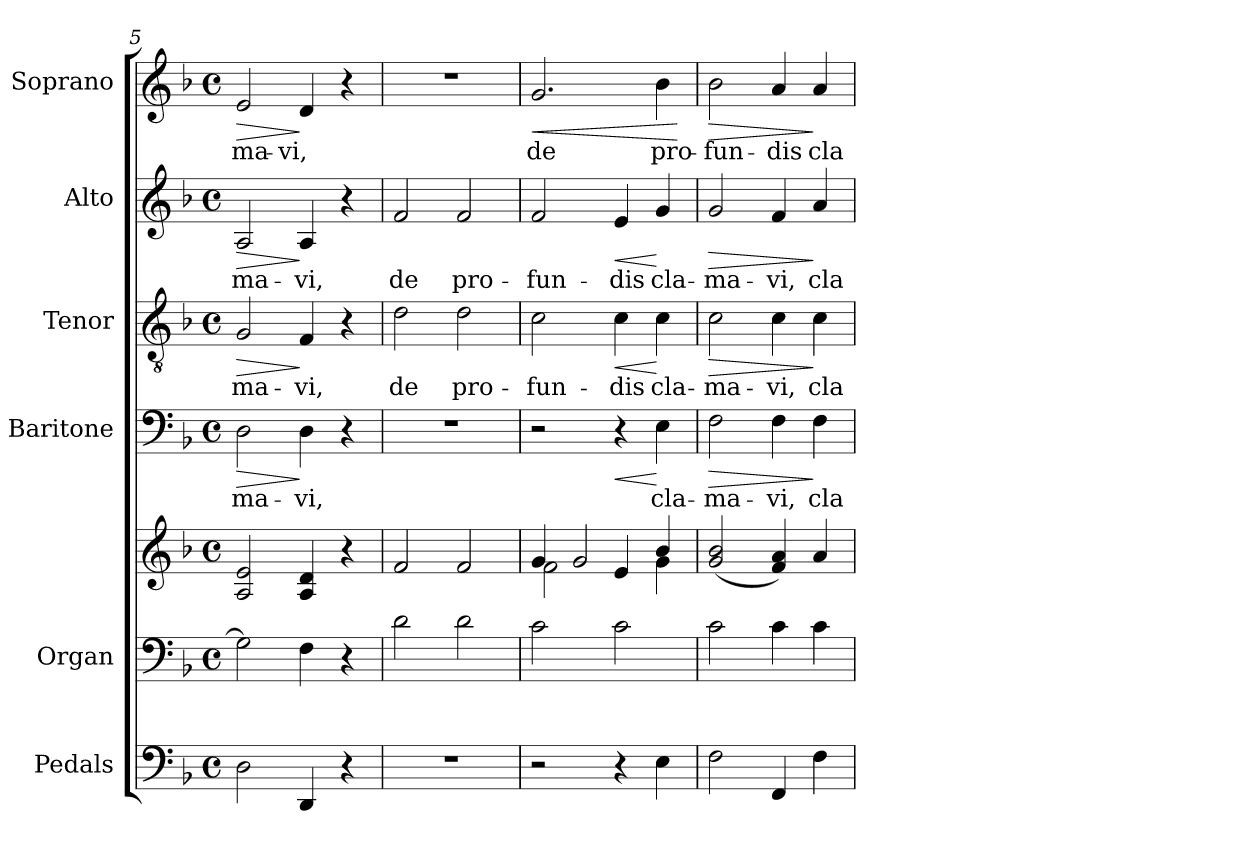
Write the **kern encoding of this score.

**kern	**kern	**kern	**kern	**text	**dynam	**kern	**text	**dynam	**kern	**text	**dynam	**kern	**text	**dynam
*part6	*part5	*part5	*part4	*part4	*part4	*part3	*part3	*part3	*part2	*part2	*part2	*part1	*part1	*part1
*staff7	*staff6	*staff5	*staff4	*staff4	*staff4	*staff3	*staff3	*staff3	*staff2	*staff2	*staff2	*staff1	*staff1	*staff1
*I"Pedals	*I"Organ	*	*I"Baritone	*	*	*I"Tenor	*	*	*I"Alto	*	*	*I"Soprano	*	*
*I'Ped.	*I'Org.	*	*I'Bar.	*	*	*I'T.	*	*	*I'A.	*	*	*I'S.	*	*
*clefF4	*clefF4	*clefG2	*clefF4	*	*	*clefGv2	*	*	*clefG2	*	*	*clefG2	*	*
*	*	*	*	*	*	*ITrd7c12	*	*	*	*	*	*	*	*
*k[b-]	*k[b-]	*k[b-]	*k[b-]	*	*	*k[b-]	*	*	*k[b-]	*	*	*k[b-]	*	*
*F:	*F:	*F:	*F:	*	*	*F:	*	*	*F:	*	*	*F:	*	*
*M4/4	*M4/4	*M4/4	*M4/4	*	*	*M4/4	*	*	*M4/4	*	*	*M4/4	*	*
*met(c)	*met(c)	*met(c)	*met(c)	*	*	*met(c)	*	*	*met(c)	*	*	*met(c)	*	*
=5	=5	=5	=5	=5	=5	=5	=5	=5	=5	=5	=5	=5	=5	=5
!	!	!	!	!LO:LY:b:color=#000000	!LO:HP:b	!	!	!	!	!	!	!	!	!
!	!	!	!	!	!	!	!LO:LY:b:color=#000000	!LO:HP:b	!	!	!	!	!	!
!	!	!	!	!	!	!	!	!	!	!LO:LY:b:color=#000000	!LO:HP:b	!	!	!
!	!	!	!	!	!	!	!	!	!	!	!	!	!LO:LY:b:color=#000000	!LO:HP:b
2Di\	2Gi\]	2Ai/ 2ei	2Di\	-ma-	>	2GGi/	-ma-	>	2Ai/	-ma-	>	2ei/	-ma-	>
!	!	!	!	!LO:LY:b:color=#000000	!	!	!	!	!	!	!	!	!	!
!	!	!	!	!	!	!	!LO:LY:b:color=#000000	!	!	!	!	!	!	!
!	!	!	!	!	!	!	!	!	!	!LO:LY:b:color=#000000	!	!	!	!
!	!	!	!	!	!	!	!	!	!	!	!	!	!LO:LY:b:color=#000000	!
4DDi/	4Fi\	4Ai/ 4di	4Di\	-vi,	]	4FFi/	-vi,	]	4Ai/	-vi,	]	4di/	-vi,	]
4r	4r	4r	4r	.	.	4r	.	.	4r	.	.	4r	.	.
=6	=6	=6	=6	=6	=6	=6	=6	=6	=6	=6	=6	=6	=6	=6
!	!	!	!	!	!	!	!LO:LY:b:color=#000000	!	!	!	!	!	!	!
!	!	!	!	!	!	!	!	!	!	!LO:LY:b:color=#000000	!	!	!	!
1r	2di\	2fi/	1r	.	.	2Di\	de	.	2fi/	de	.	1r	.	.
!	!	!	!	!	!	!	!LO:LY:b:color=#000000	!	!	!	!	!	!	!
!	!	!	!	!	!	!	!	!	!	!LO:LY:b:color=#000000	!	!	!	!
.	2di\	2fi/	.	.	.	2Di\	pro-	.	2fi/	pro-	.	.	.	.
=7	=7	=7	=7	=7	=7	=7	=7	=7	=7	=7	=7	=7	=7	=7
*	*	*^	*	*	*	*	*	*	*	*	*	*	*	*
!	!	!	!	!	!	!	!	!LO:LY:b:color=#000000	!	!	!	!	!	!	!
!	!	!	!	!	!	!	!	!	!	!	!LO:LY:b:color=#000000	!	!	!	!
!	!	!	!	!	!	!	!	!	!	!	!	!	!	!LO:LY:b:color=#000000	!LO:HP:b
2r	2ci\	4gi/	2fi\	2r	.	.	2Ci\	-fun-	.	2fi/	-fun-	.	2.gi/	de	<
.	.	2gi/	.	.	.	.	.	.	.	.	.	.	.	.	.
!	!	!	!	!	!	!LO:HP:b	!	!	!	!	!	!	!	!	!
!	!	!	!	!	!	!	!	!LO:LY:b:color=#000000	!LO:HP:b	!	!	!	!	!	!
!	!	!	!	!	!	!	!	!	!	!	!LO:LY:b:color=#000000	!LO:HP:b	!	!	!
4r	2ci\	.	4ei/	4r	.	<	4Ci\	-dis	<	4ei/	-dis	<	.	.	.
!	!	!	!	!	!LO:LY:b:color=#000000	!	!	!	!	!	!	!	!	!	!
!	!	!	!	!	!	!	!	!LO:LY:b:color=#000000	!	!	!	!	!	!	!
!	!	!	!	!	!	!	!	!	!	!	!LO:LY:b:color=#000000	!	!	!	!
!	!	!	!	!	!	!	!	!	!	!	!	!	!	!LO:LY:b:color=#000000	!
4Ei\	.	4b-i/	4gi\	4Ei\	cla-	[	4Ci\	cla-	[	4gi/	cla-	[	4b-i\	pro-	.
*	*	*v	*v	*	*	*	*	*	*	*	*	*	*	*	*
.	.	.	.	.	.	.	.	.	.	.	.	.	.	[
=8	=8	=8	=8	=8	=8	=8	=8	=8	=8	=8	=8	=8	=8	=8
!	!	!	!	!LO:LY:b:color=#000000	!LO:HP:b	!	!	!	!	!	!	!	!	!
!	!	!	!	!	!	!	!LO:LY:b:color=#000000	!LO:HP:b	!	!	!	!	!	!
!	!	!	!	!	!	!	!	!	!	!LO:LY:b:color=#000000	!LO:HP:b	!	!	!
!	!	!	!	!	!	!	!	!	!	!	!	!	!LO:LY:b:color=#000000	!LO:HP:b
2Fi\	2ci\	(2gi/ 2b-i	2Fi\	-ma-	>	2Ci\	-ma-	>	2gi/	-ma-	>	2b-i\	-fun-	>
!	!	!	!	!LO:LY:b:color=#000000	!	!	!	!	!	!	!	!	!	!
!	!	!	!	!	!	!	!LO:LY:b:color=#000000	!	!	!	!	!	!	!
!	!	!	!	!	!	!	!	!	!	!LO:LY:b:color=#000000	!	!	!	!
!	!	!	!	!	!	!	!	!	!	!	!	!	!LO:LY:b:color=#000000	!
4FFi/	4ci\	4fi/ 4ai)	4Fi\	-vi,	.	4Ci\	-vi,	.	4fi/	-vi,	.	4ai/	-dis	.
!	!	!	!	!LO:LY:b:color=#000000	!	!	!	!	!	!	!	!	!	!
!	!	!	!	!	!	!	!LO:LY:b:color=#000000	!	!	!	!	!	!	!
!	!	!	!	!	!	!	!	!	!	!LO:LY:b:color=#000000	!	!	!	!
!	!	!	!	!	!	!	!	!	!	!	!	!	!LO:LY:b:color=#000000	!
4Fi\	4ci\	4ai/	4Fi\	cla-	]	4Ci\	cla-	]	4ai/	cla-	]	4ai/	cla-	]
=	=	=	=	=	=	=	=	=	=	=	=	=	=	=
*-	*-	*-	*-	*-	*-	*-	*-	*-	*-	*-	*-	*-	*-	*-
